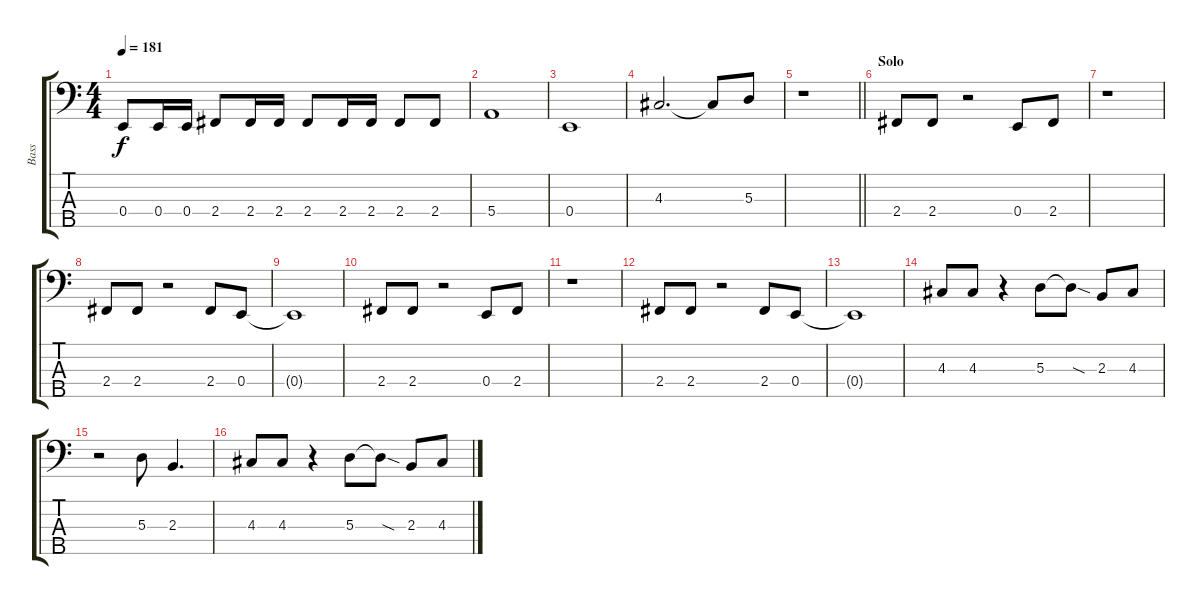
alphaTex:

\track ("Bass" "Bass") {instrument electricbassfinger}
\staff {score tabs}
\tuning (G2 D2 A1 E1 B0) {hide}
\ts (4 4)
\tempo 181
\clef f4
\ks c
0.4.8{dy f} 0.4.16 0.4.16 2.4.8 2.4.16 2.4.16 2.4.8 2.4.16 2.4.16 2.4.8 2.4.8 |
5.4.1 |
0.4.1 |
4.3.2{d} 4.3{t}.8 5.3.8 |
\barLineRight lightlight
r.1 |
\section ("" "Solo")
2.4.8 2.4.8 r.2 0.4.8 2.4.8 |
r.1 |
2.4.8 2.4.8 r.2 2.4.8 0.4.8 |
0.4{t}.1 |
2.4.8 2.4.8 r.2 0.4.8 2.4.8 |
r.1 |
2.4.8 2.4.8 r.2 2.4.8 0.4.8 |
0.4{t}.1 |
4.3.8 4.3.8 r.4 5.3.8 5.3{sod t}.8 2.3.8 4.3.8 |
r.2 5.3.8 2.3.4{d} |
4.3.8 4.3.8 r.4 5.3.8 5.3{sod t}.8 2.3.8 4.3.8
